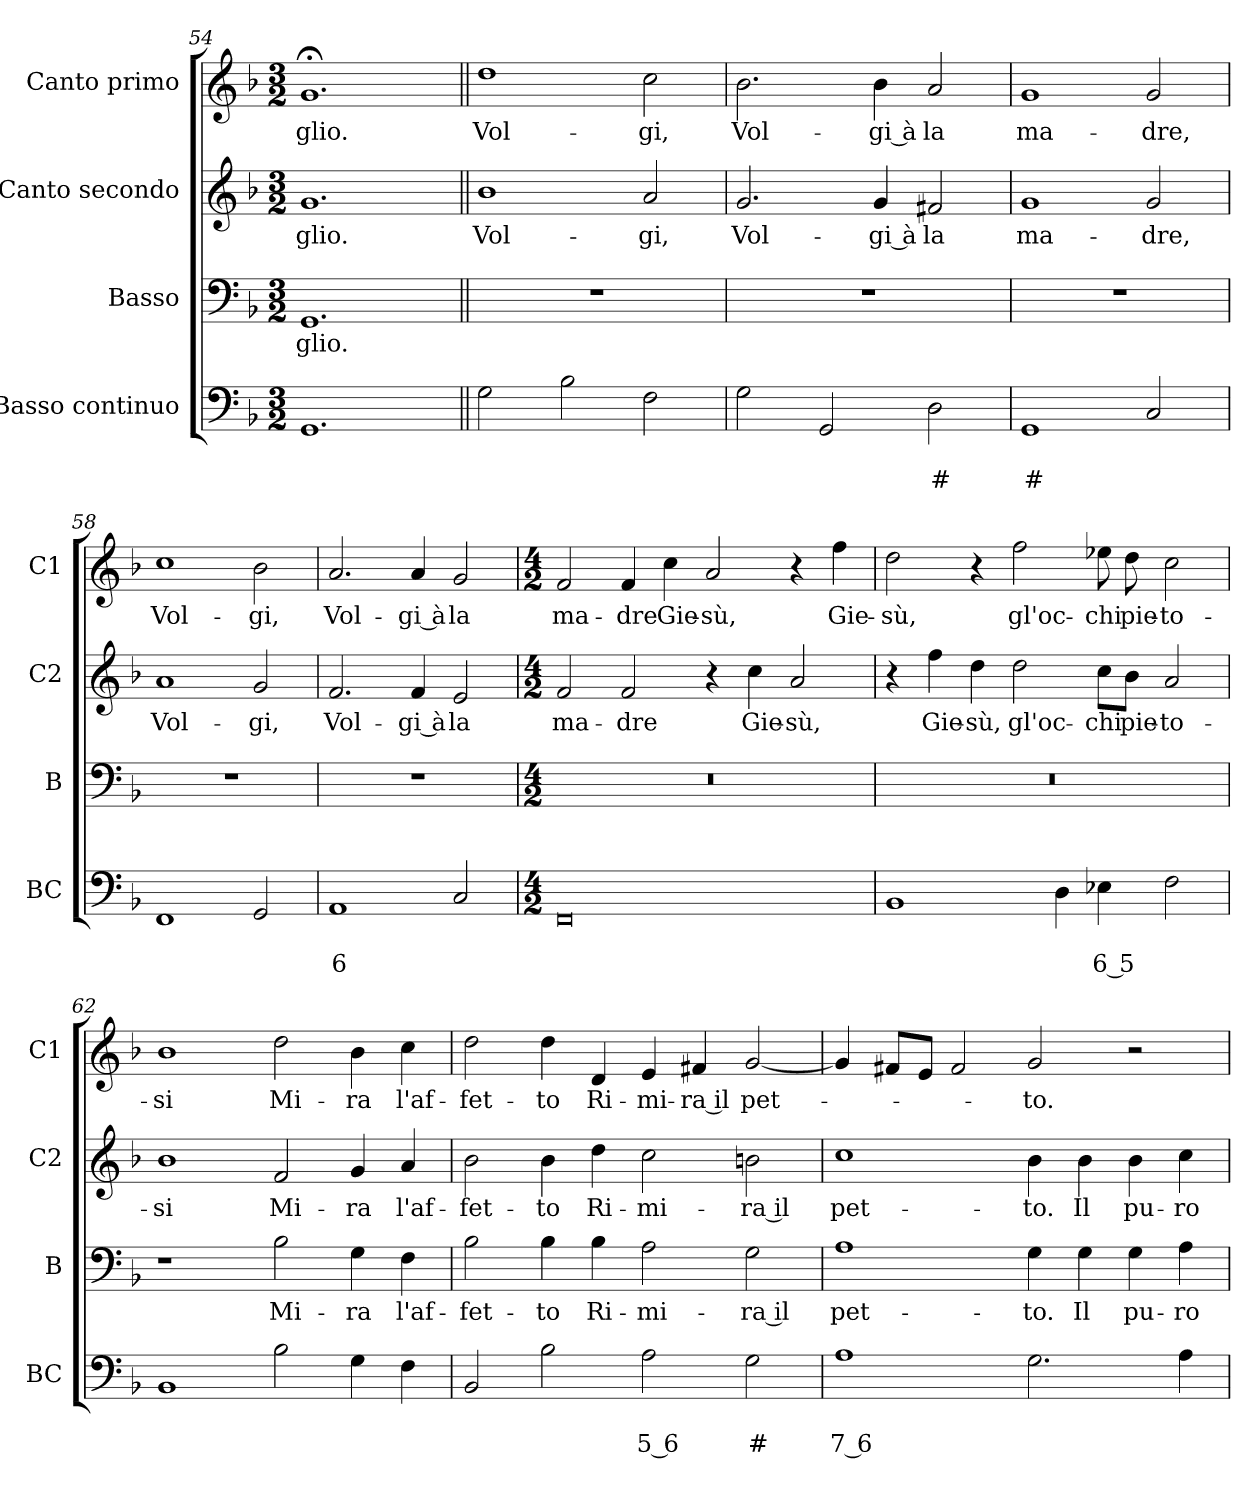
**kern	**text	**text	**kern	**text	**kern	**text	**kern	**text
*part4	*part4	*part4	*part3	*part3	*part2	*part2	*part1	*part1
*staff4	*staff4	*staff4	*staff3	*staff3	*staff2	*staff2	*staff1	*staff1
*I"Basso continuo	*	*	*I"Basso	*	*I"Canto secondo	*	*I"Canto primo	*
*I'BC	*	*	*I'B	*	*I'C2	*	*I'C1	*
*clefF4	*	*	*clefF4	*	*clefG2	*	*clefG2	*
*k[b-]	*	*	*k[b-]	*	*k[b-]	*	*k[b-]	*
*F:	*	*	*F:	*	*F:	*	*F:	*
*M3/2	*	*	*M3/2	*	*M3/2	*	*M3/2	*
=54	=54	=54	=54	=54	=54	=54	=54	=54
!	!	!	!	!LO:LY:b	!	!LO:LY:b	!	!LO:LY:b
1.GG	.	.	1.GG	-glio.	1.g	-glio.	1.g;<	-glio.
!!LO:LB:g=z
=55||	=55||	=55||	=55||	=55||	=55||	=55||	=55||	=55||
!	!	!	!	!	!	!LO:LY:b	!	!LO:LY:b
2G\	.	.	1.r	.	1b-	Vol-	1dd	Vol-
2B-\	.	.	.	.	.	.	.	.
!	!	!	!	!	!	!LO:LY:b	!	!LO:LY:b
2F\	.	.	.	.	2a/	-gi,	2cc\	-gi,
=56	=56	=56	=56	=56	=56	=56	=56	=56
!	!	!	!	!	!	!LO:LY:b	!	!LO:LY:b
2G\	.	.	1.r	.	2.g/	Vol-	2.b-\	Vol-
2GG/	.	.	.	.	.	.	.	.
!	!	!	!	!	!	!LO:LY:b	!	!LO:LY:b
.	.	.	.	.	4g/	-gi à	4b-\	-gi à
!	!	!LO:LY:b	!	!	!	!LO:LY:b	!	!LO:LY:b
2D\	.	#	.	.	2f#X/	la	2a/	la
=57	=57	=57	=57	=57	=57	=57	=57	=57
!	!	!LO:LY:b	!	!	!	!LO:LY:b	!	!LO:LY:b
1GG	.	#	1.r	.	1g	ma-	1g	ma-
!	!	!	!	!	!	!LO:LY:b	!	!LO:LY:b
2C/	.	.	.	.	2g/	-dre,	2g/	-dre,
=58	=58	=58	=58	=58	=58	=58	=58	=58
!	!	!	!	!	!	!LO:LY:b	!	!LO:LY:b
1FF	.	.	1.r	.	1a	Vol-	1cc	Vol-
!	!	!	!	!	!	!LO:LY:b	!	!LO:LY:b
2GG/	.	.	.	.	2g/	-gi,	2b-\	-gi,
=59	=59	=59	=59	=59	=59	=59	=59	=59
!	!	!LO:LY:b	!	!	!	!LO:LY:b	!	!LO:LY:b
1AA	.	6	1.r	.	2.f/	Vol-	2.a/	Vol-
!	!	!	!	!	!	!LO:LY:b	!	!LO:LY:b
.	.	.	.	.	4f/	-gi à	4a/	-gi à
!	!	!	!	!	!	!LO:LY:b	!	!LO:LY:b
2C/	.	.	.	.	2e/	la	2g/	la
=60	=60	=60	=60	=60	=60	=60	=60	=60
*M4/2	*	*	*M4/2	*	*M4/2	*	*M4/2	*
!	!	!	!	!	!	!LO:LY:b	!	!LO:LY:b
0FF	.	.	0r	.	2f/	ma-	2f/	ma-
!	!	!	!	!	!	!LO:LY:b	!	!LO:LY:b
.	.	.	.	.	2f/	-dre	4f/	-dre
!	!	!	!	!	!	!	!	!LO:LY:b
.	.	.	.	.	.	.	4cc\	Gie-
!	!	!	!	!	!	!	!	!LO:LY:b
.	.	.	.	.	4r	.	2a/	-sù,
!	!	!	!	!	!	!LO:LY:b	!	!
.	.	.	.	.	4cc\	Gie-	.	.
!	!	!	!	!	!	!LO:LY:b	!	!
.	.	.	.	.	2a/	-sù,	4r	.
!	!	!	!	!	!	!	!	!LO:LY:b
.	.	.	.	.	.	.	4ff\	Gie-
!!LO:PB:g=z
=61	=61	=61	=61	=61	=61	=61	=61	=61
!	!	!	!	!	!	!	!	!LO:LY:b
1BB-	.	.	0r	.	4r	.	2dd\	-sù,
!	!	!	!	!	!	!LO:LY:b	!	!
.	.	.	.	.	4ff\	Gie-	.	.
!	!	!	!	!	!	!LO:LY:b	!	!
.	.	.	.	.	4dd\	-sù,	4r	.
!	!	!	!	!	!	!LO:LY:b	!	!LO:LY:b
.	.	.	.	.	2dd\	gl'oc-	2ff\	gl'oc-
4D\	.	.	.	.	.	.	.	.
!	!	!LO:LY:b	!	!	!	!LO:LY:b	!	!LO:LY:b
4E-X\	.	6 5	.	.	8cc\L	-chi	8ee-X\	-chi
!	!	!	!	!	!	!LO:LY:b	!	!LO:LY:b
.	.	.	.	.	8b-\J	pie-	8dd\	pie-
!	!	!	!	!	!	!LO:LY:b	!	!LO:LY:b
2F\	.	.	.	.	2a/	-to-	2cc\	-to-
=62	=62	=62	=62	=62	=62	=62	=62	=62
!	!	!	!	!	!	!LO:LY:b	!	!LO:LY:b
1BB-	.	.	1r	.	1b-	-si	1b-	-si
!	!	!	!	!LO:LY:b	!	!LO:LY:b	!	!LO:LY:b
2B-\	.	.	2B-\	Mi-	2f/	Mi-	2dd\	Mi-
!	!	!	!	!LO:LY:b	!	!LO:LY:b	!	!LO:LY:b
4G\	.	.	4G\	-ra	4g/	-ra	4b-\	-ra
!	!	!	!	!LO:LY:b	!	!LO:LY:b	!	!LO:LY:b
4F\	.	.	4F\	l'af-	4a/	l'af-	4cc\	l'af-
=63	=63	=63	=63	=63	=63	=63	=63	=63
!	!	!	!	!LO:LY:b	!	!LO:LY:b	!	!LO:LY:b
2BB-/	.	.	2B-\	-fet-	2b-\	-fet-	2dd\	-fet-
!	!	!	!	!LO:LY:b	!	!LO:LY:b	!	!LO:LY:b
2B-\	.	.	4B-\	-to	4b-\	-to	4dd\	-to
!	!	!	!	!LO:LY:b	!	!LO:LY:b	!	!LO:LY:b
.	.	.	4B-\	Ri-	4dd\	Ri-	4d/	Ri-
!	!	!LO:LY:b	!	!LO:LY:b	!	!LO:LY:b	!	!LO:LY:b
2A\	.	5 6	2A\	-mi-	2cc\	-mi-	4e/	-mi-
!	!	!	!	!	!	!	!	!LO:LY:b
.	.	.	.	.	.	.	4f#X/	-ra il
!	!	!LO:LY:b	!	!LO:LY:b	!	!LO:LY:b	!	!LO:LY:b
2G\	.	#	2G\	-ra il	2bn\	-ra il	[2g/	pet-
=64	=64	=64	=64	=64	=64	=64	=64	=64
!	!	!LO:LY:b	!	!LO:LY:b	!	!LO:LY:b	!	!
1A	.	7 6	1A	pet-	1cc	pet-	4g/]	.
.	.	.	.	.	.	.	8f#X/L	.
.	.	.	.	.	.	.	8e/J	.
.	.	.	.	.	.	.	2f#/	.
!	!	!	!	!LO:LY:b	!	!LO:LY:b	!	!LO:LY:b
2.G\	.	.	4G\	-to.	4b-\	-to.	2g/	-to.
!	!	!	!	!LO:LY:b	!	!LO:LY:b	!	!
.	.	.	4G\	Il	4b-\	Il	.	.
!	!	!	!	!LO:LY:b	!	!LO:LY:b	!	!
.	.	.	4G\	pu-	4b-\	pu-	2r	.
!	!	!	!	!LO:LY:b	!	!LO:LY:b	!	!
4A\	.	.	4A\	-ro	4cc\	-ro	.	.
=	=	=	=	=	=	=	=	=
*-	*-	*-	*-	*-	*-	*-	*-	*-
